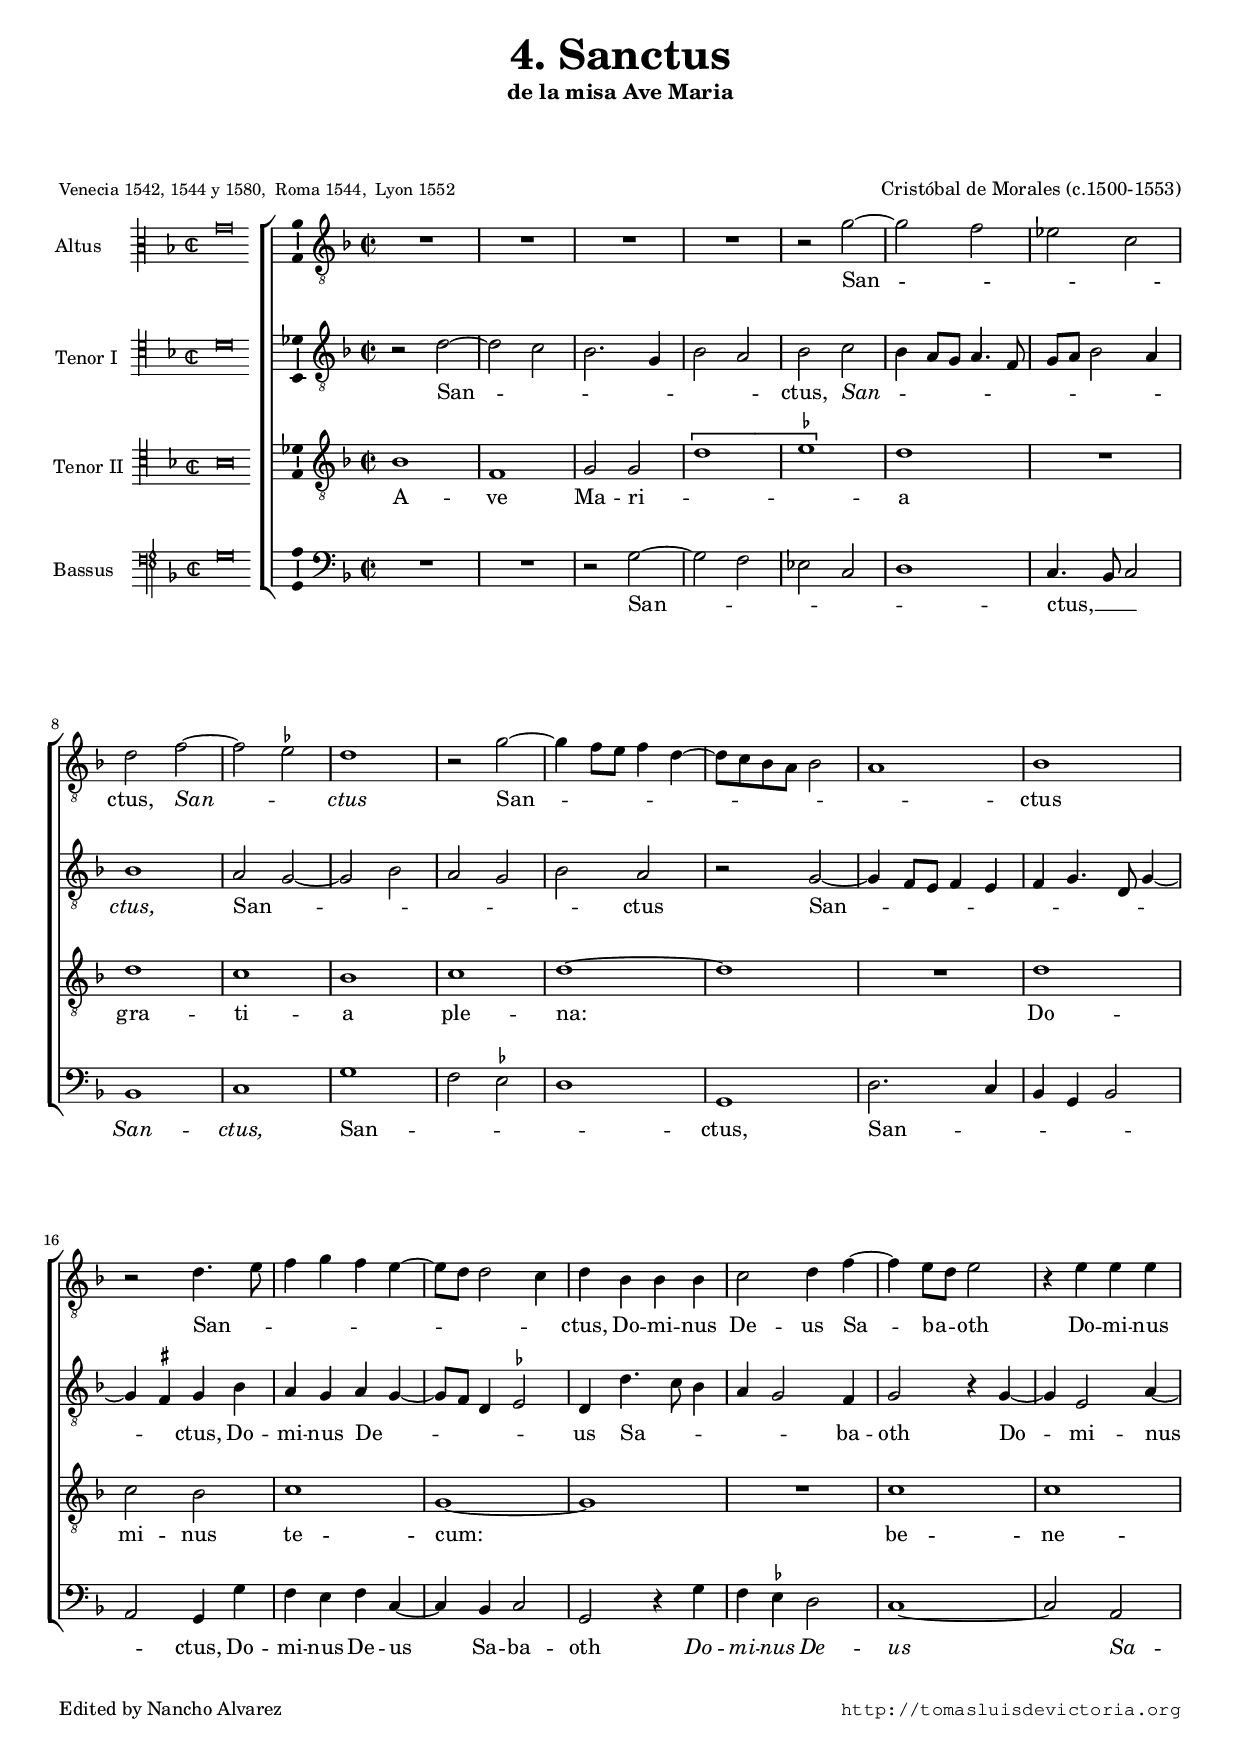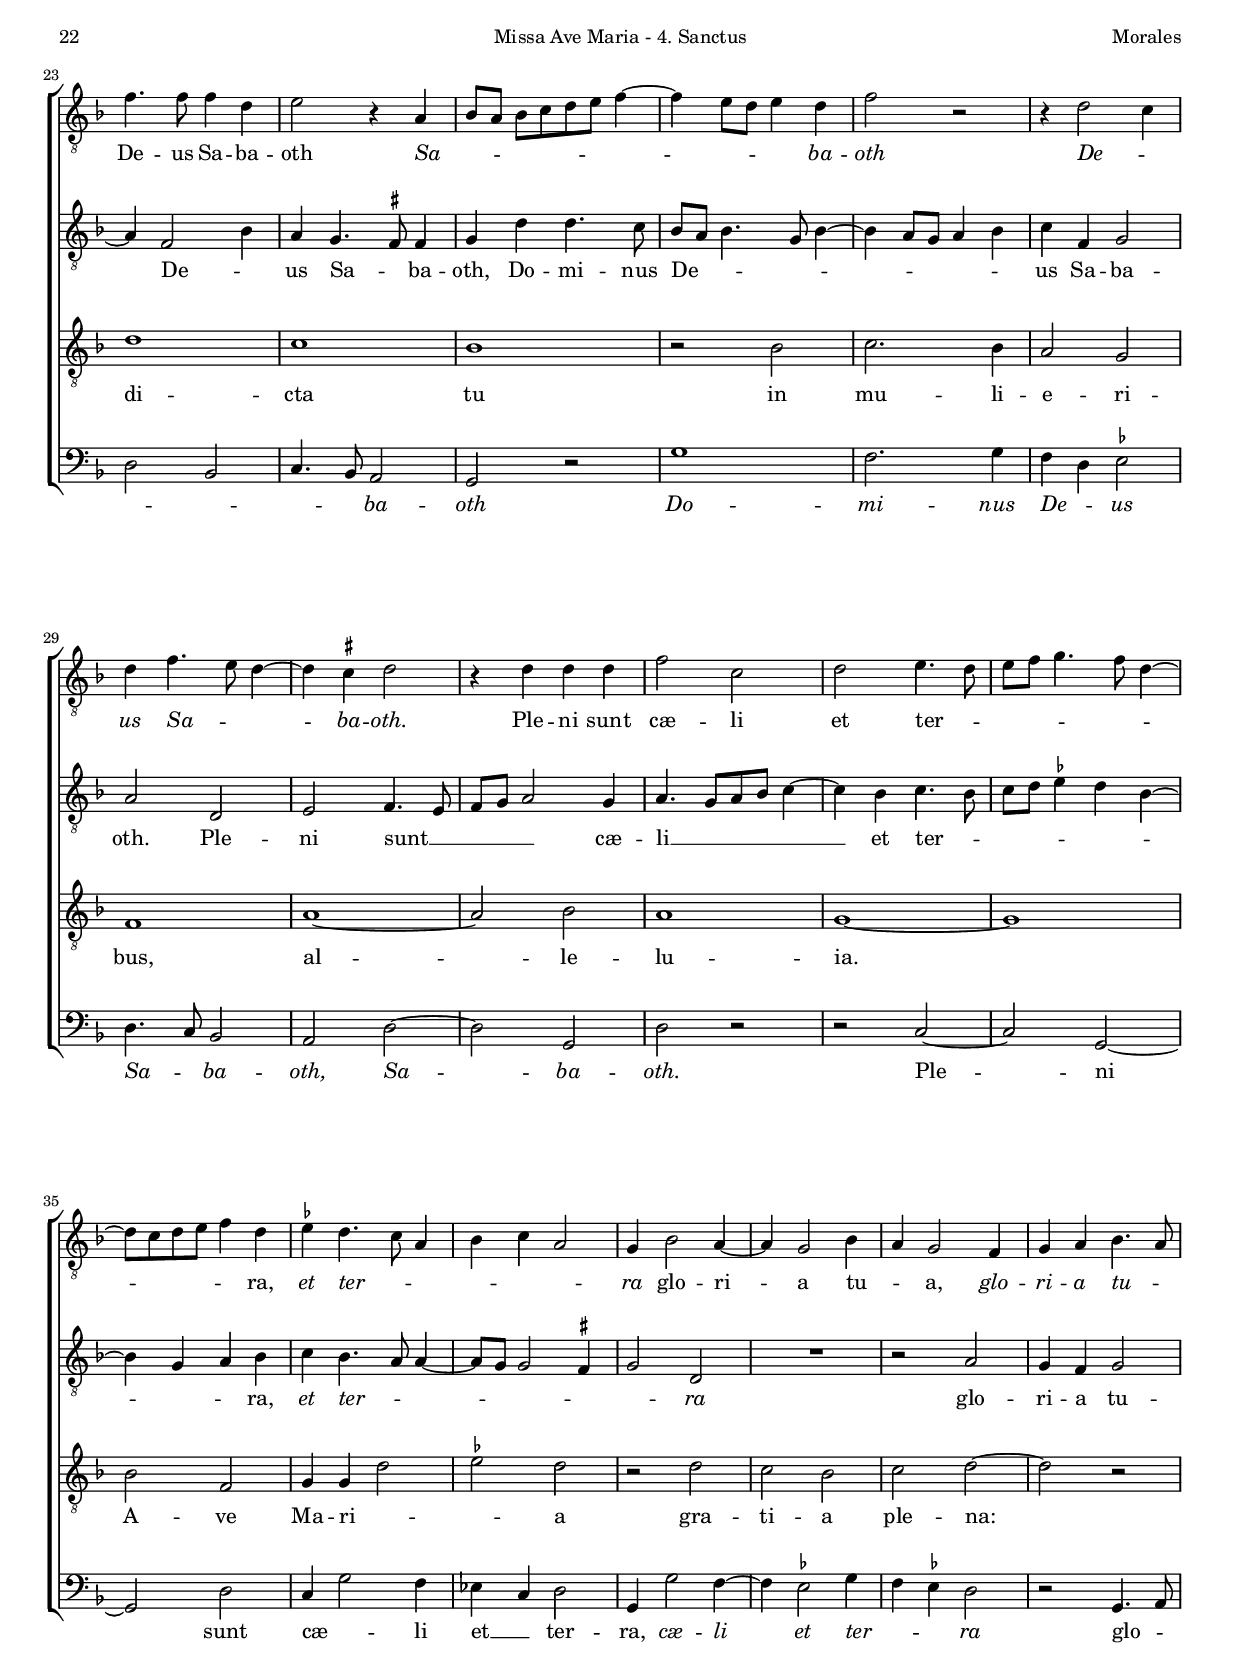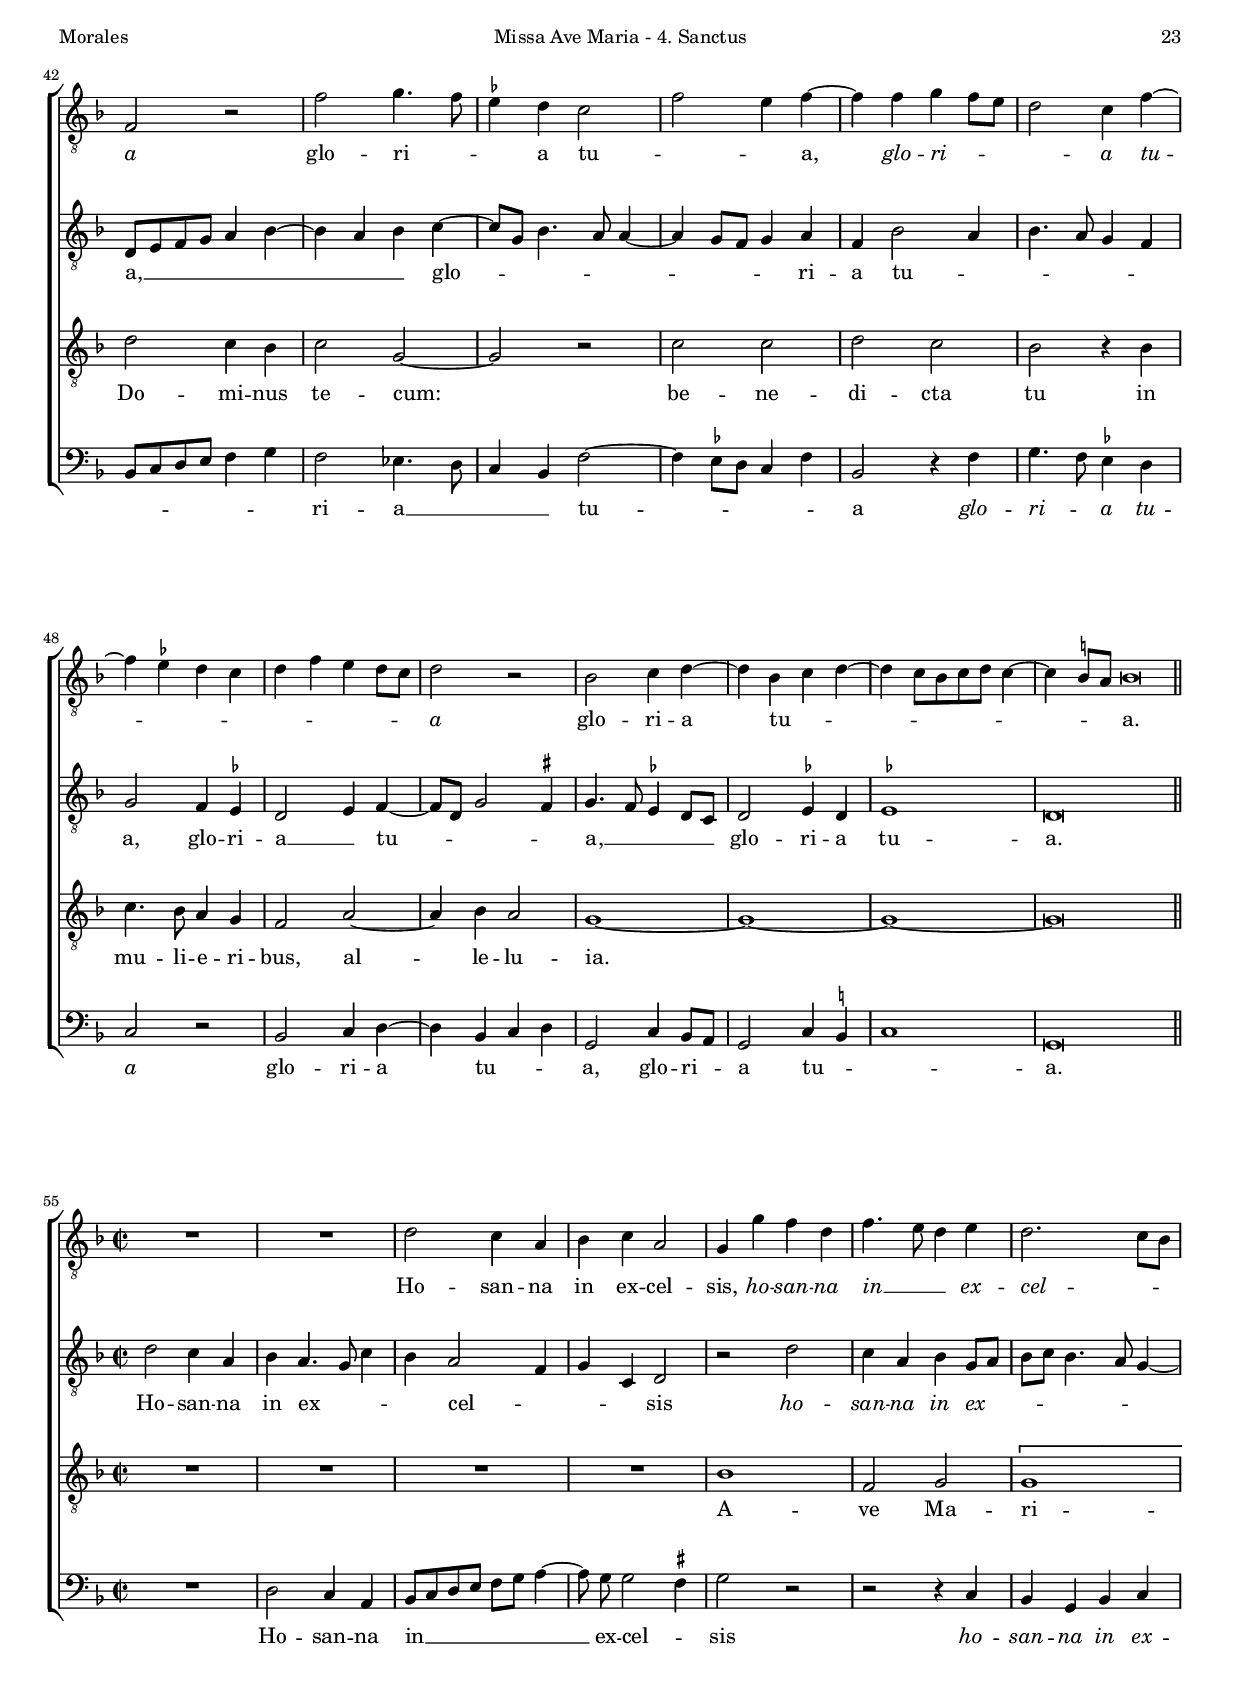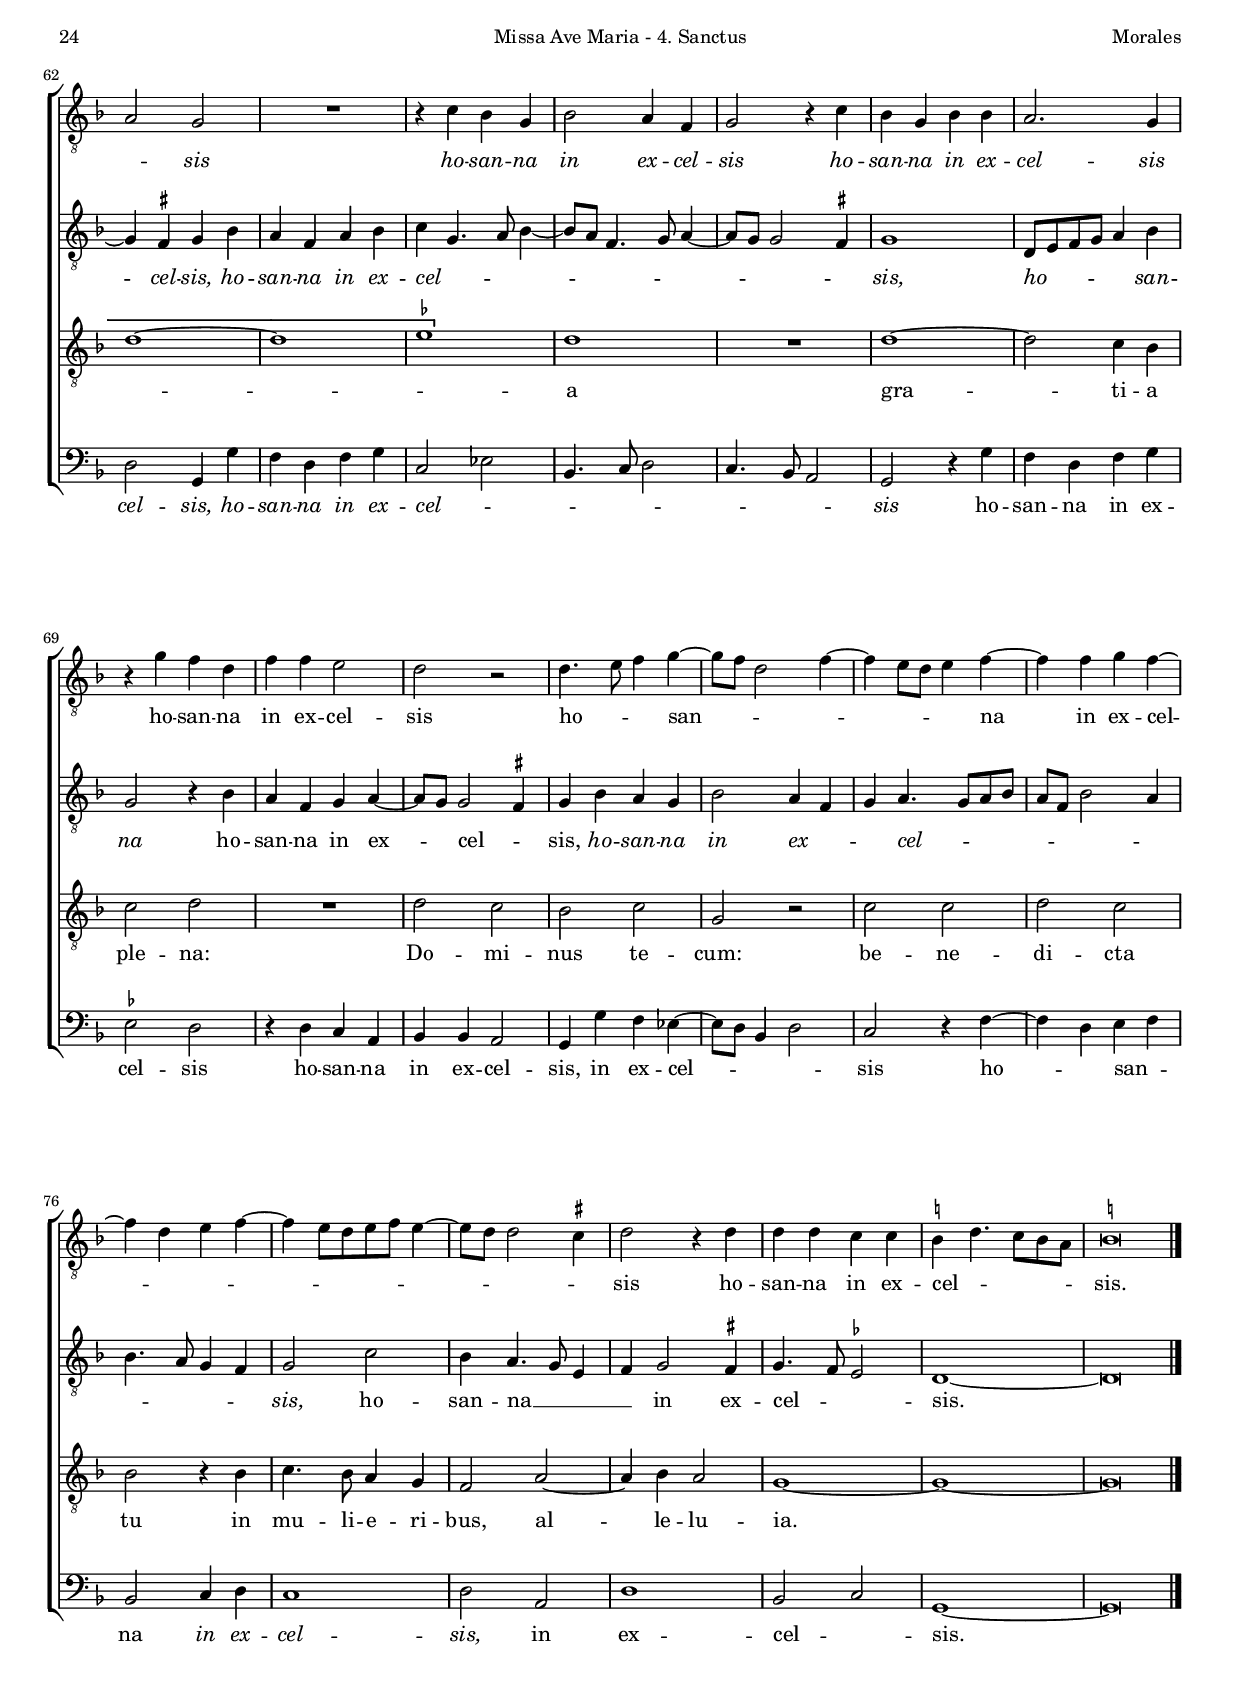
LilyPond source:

\version "2.18.0"

#(set-default-paper-size "a4")
#(set-global-staff-size 16.4)
#(ly:set-option 'point-and-click #f)
%mobile -s15.5 -i3.3

italicas=\override LyricText.font-shape = #'italic
rectas=\override LyricText.font-shape = #'upright
ss=\once \set suggestAccidentals = ##t
incipitwidth = 20

htitle="Missa Ave Maria - 4. Sanctus"
hcomposer="Morales"

\header {
	title=\markup{\fontsize #3 "4. Sanctus"}
	subtitle="de la misa Ave Maria"
	subsubtitle=\markup{\column{" " " " " "}}
	composer="Cristóbal de Morales (c.1500-1553)"
        pdfauthor=\composer
	%opus="(-)"
	poet=\markup{\smaller "Venecia 1542, 1544 y 1580,  Roma 1544,  Lyon 1552"} 
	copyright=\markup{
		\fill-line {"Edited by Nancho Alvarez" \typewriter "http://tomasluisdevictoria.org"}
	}
%	tagline=""
}

global={\key f \major \time 2/2 \skip 1*54 \bar "||" \break
	\override Score.TimeSignature.break-visibility = #'#(#f #t #t)
			\time 2/2 \skip 1*28 \bar "|."
}


cantus=\relative c''{
	R1*4
	r2 g ~
	g2 f
	ees c 
	d f ~
	f \ss ees
	d1
	r2 g ~
	g4 f8 e f4 d ~
	d8 c bes a bes2
	a1 
	bes
	r2 d4. e8
	f4 g f e ~ % CSIC \ss ees
	e8 d d2 c4
	d4 bes bes bes
	c2 d4 f ~
	f e8 d e2
	r4 e e e
	f4. f8 f4 d
	e2 r4 a,
	bes8[ a] bes[ c d e] f4 ~
	f4 e8 d e4 d
	f2 r
	r4 d2 c4
	d f4. e8 d4 ~
	d \ss cis4 d2
	r4 d d d
	f2 c
	d e4. d8
	e f g4. f8 d4 ~
	d8 c d e f4 d 
	\ss ees4 d4. c8 a4
	bes c a2
	g4 bes2 a4 ~
	a g2 bes4
	a g2 f4 
	g a bes4. a8
	f2 r
	f'2 g4. f8
	\ss ees4 d c2
	f2 e4 f ~
	f4 f g f8 e % CSIC \ss ees
	d2 c4 f ~
	f \ss ees d c
	d f e d8 c
	d2 r
	bes2 c4 d ~
	d bes c d ~
	d c8[ bes c d] c4 ~ % CSIC \ss b
	c4 \ss b8 a b\breve*1/4
	R1*2
	d2 c4 a
	bes c a2
	g4 g' f d
	f4. e8 d4 e
	d2. c8 bes
	a2 g
	R1
	r4 c bes g
	bes2 a4 f
	g2 r4 c
	bes g bes bes
	a2. g4
	r4 g' f d
	f f e2
	d r
	d4. e8 f4 g ~
	g8 f d2 f4 ~
	f4 e8 d e4 f ~
	f f g f ~
	f d e f ~
	f e8[ d e f] e4 ~
	e8 d d2 \ss cis4
	d2 r4 d
	d d c c 
	\ss b4 d4. c8 b8 a
	\ss b\breve*1/2
}

altus=\relative c'{
	r2 d ~
	d c 
	bes2. g4
	bes2 a
	bes c
	bes4 a8 g a4. f8
	g a bes2 a4
	bes1
	a2 g ~
	g bes
	a2 g
	bes a
	r g ~
	g4 f8 e f4 e
	f4 g4. d8 g4 ~
	g4 \ss fis4 g4 bes
	a g a g ~
	g8 f d4 \ss ees2
	d4 d'4. c8 bes4
	a g2 f4
	g2 r4 g ~
	g e2 a4 ~
	a f2 bes4
	a4 g4. \ss fis8 fis4
	g4 d' d4. c8
	bes8 a bes4. g8 bes4 ~
	bes a8 g a4 bes
	c4 f, g2
	a d,
	e f4. e8
	f8 g a2 g4
	a4. g8[ a bes] c4 ~% CSIC \ss b
	c4 bes c4. bes8 % CSIC \ss b
	c8 d \ss ees4 d bes ~
	bes g a bes
	c4 bes4. a8 a4 ~
	a8 g g2 \ss fis4 
	g2 d
	R1
	r2 a'
	g4 f g2
	d8 e f g a4 bes ~
	bes a bes c ~
	c8 g bes4. a8 a4 ~
	a g8 f g4 a
	f4 bes2 a4
	bes4. a8 g4 f
	g2 f4 \ss ees4
	d2 e4 f ~
	f8 d g2 \ss fis4
	g4. f8 \ss ees4 d8 c
	d2 \ss ees4 d
	\ss ees1
	d\breve*1/2
	d'2 c4 a
	bes4 a4. g8 c4
	bes4 a2 f4
	g c, d2
	r2 d'
	c4 a bes g8 a
	bes c bes4. a8 g4 ~
	g \ss fis g bes
	a f a bes % CSIC \ss b
	c4 g4. a8 bes4 ~
	bes8 a f4. g8 a4 ~
	a8 g g2 \ss fis4
	g1
	d8 e f g a4 bes
	g2 r4 bes
	a f g a ~
	a8 g g2 \ss fis4
	g4 bes a g
	bes2 a4 f
	g4 a4. g8 a bes
	a f bes2 a4
	bes4. a8 g4 f
	g2 c
	bes4 a4. g8 e4
	f g2 \ss fis4
	g4. f8 \ss ees2
	d1 ~
	d\breve*1/2
}

tenor=\relative c'{
	bes1
	f
	g2 g
	\[d'1
	\ss ees\]
	d1
	R1
	d1
	c bes
	c
	d1 ~
	d
	R1
	d1
	c2 bes
	c1
	g1 ~
	g
	R1
	c1
	c 
	d
	c
	bes
	r2 bes
	c2. bes4
	a2 g
	f1 
	a ~
	a2 bes
	a1
	g ~
	g
	bes2 f
	g4 g d'2
	\ss ees2 d
	r d
	c bes
	c d ~
	d r
	d2 c4 bes
	c2 g ~
	g r
	c2 c
	d2 c
	bes2 r4 bes
	c4. bes8 a4 g
	f2 a ~
	a4 bes a2
	g1 ~
	g ~
	g ~
	g\breve*1/2
	R1*4
	bes1
	f2 g
	\[g1
	d' ~
	d
	\ss ees\]
	d1
	R1
	d1 ~
	d2 c4 bes
	c2 d
	R1
	d2 c
	bes c
	g2 r
	c2 c
	d c
	bes r4 bes
	c4. bes8 a4 g
	f2 a ~
	a4 bes a2
	g1 ~
	g ~
	g\breve*1/2
}

bassus=\relative c'{
	R1*2
	r2 g ~
	g f
	ees c
	d1
	c4. bes8 c2
	bes1
	c 
	g'
	f2 \ss ees
	d1
	g,
	d'2. c4
	bes g bes2
	a2 g4 g'
	f e f c ~
	c bes c2
	g2 r4 g'
	f \ss ees4 d2
	c1 ~
	c2 a
	d bes
	c4. bes8 a2
	g2 r
	g'1
	f2. g4
	f d \ss ees2
	d4. c8 bes2
	a2 d ~
	d g,
	d' r
	r c ~
	c g ~
	g d' 
	c4 g'2 f4
	ees4 c d2
	g,4 g'2 f4 ~
	f \ss ees2 g4
	f \ss ees4 d2
	r2 g,4. a8
	bes c d e f4 g
	f2 ees4. d8
	c4 bes f'2 ~
	f4 \ss ees8 d c4 f
	bes,2 r4 f'
	g4. f8 \ss ees4 d
	c2 r
	bes2 c4 d ~
	d bes c d
	g,2 c4 bes8 a
	g2 c4 \ss b4
	c1 
	g\breve*1/2
	R1
	d'2 c4 a
	bes8 c d e f g a4 ~
	a8 \noBeam g g2 \ss fis4
	g2 r
	r r4 c,
	bes g bes c
	d2 g,4 g'
	f d f g
	c,2 ees
	bes4. c8 d2
	c4. bes8 a2
	g2 r4 g'
	f d f g
	\ss ees2 d % CSIC e
	r4 d c a
	bes bes a2
	g4 g' f ees ~
	ees8 d bes4 d2
	c2 r4 f ~
	f d e f
	bes,2 c4 d
	c1
	d2 a
	d1
	bes2 c % CSIC \ss b
	g1 ~
	g\breve*1/2
}

textocantus=\lyricmode{
San -- _ _ _ ctus,
\italicas 
San -- _ ctus
\rectas 
San -- _ _ _ _ _ _ _ _ _ ctus
San -- _ _ _ _ _ _ _ _ ctus,
Do -- mi -- nus De -- us Sa -- ba -- _ oth
Do -- mi -- nus De -- us Sa -- ba -- oth
\italicas 
Sa -- _ _ _ _ _ _ _ _ _ _ ba -- oth
De -- _ us Sa -- _ _ ba -- oth.
\rectas 
Ple -- ni sunt cæ -- li et ter -- _ _ _ _ _ _ _ _ _ _ ra,
\italicas
et ter -- _ _ _ _ _ ra
\rectas 
glo -- ri -- a tu -- _ a,
\italicas 
glo -- ri -- a tu -- _ a
\rectas 
glo -- ri -- _ _ a tu -- _ _ a,
\italicas 
glo -- ri -- _ _ _ a tu -- _ _ _ _ _ _ _ _ a % CSIC distinto
\rectas 
glo -- ri -- a tu -- _ _ _ _ _ _ _ _ _ a.
Ho -- san -- na in ex -- cel -- sis,
\italicas 
ho -- san -- na in __ _ _ ex -- cel -- _ _ _ sis
ho -- san -- na in ex -- cel -- sis
ho -- san -- na in ex -- cel -- sis
\rectas 
ho -- san -- na in ex -- cel -- sis
ho -- _ _ san -- _ _ _ _ _ _ na
in ex -- cel -- _ _ _ _ _ _ _ _ _ _ _ sis
ho -- san -- na in ex -- cel -- _ _ _ _ sis.
}

textoaltus=\lyricmode{
San -- _ _ _ _ _ ctus,
\italicas 
San -- _ _ _ _ _ _ _ _ _ ctus,
\rectas 
San -- _ _ _ _ _ ctus
San -- _ _ _ _ _ _ _ _ _ ctus,
Do -- mi -- nus De -- _ _ _ _ us Sa -- _ _ _ _ ba -- oth
Do -- mi -- nus De -- _ us Sa -- _ ba -- oth,
Do -- mi -- nus De -- _ _ _ _ _ _ _ _ us Sa -- ba -- oth.
Ple -- ni sunt __ _ _ _ _ cæ -- li __ _ _ _ _ et ter -- _ _ _ _ _ _ _ _ ra,
\italicas 
et ter -- _ _ _ _ _ _ ra 
\rectas 
glo -- ri -- a tu -- a, __ _ _ _ _ _ _ _
glo -- _ _ _ _ _ _ _ ri -- a tu -- _ _ _ _ _ a,
glo -- ri -- a __ _ tu -- _ _ _ a, __ _ _ _ _ 
glo -- ri -- a tu -- a.
Ho -- san -- na in ex -- _ _ _ cel -- _ _ _ sis
\italicas 
ho -- san -- na in ex -- _ _ _ _ _ _ cel -- sis,
ho -- san -- na in ex -- cel -- _ _ _ _ _ _ _ _ _ _ sis,
ho -- _ _ _ _ san -- na
\rectas 
ho -- san -- na in ex -- _ cel -- _ sis,
\italicas 
ho -- san -- na in ex -- _ _ cel -- _ _ _ _ _ _ _ _ _ _ _ sis,
\rectas 
ho -- san -- na __ _ _ _ in ex -- cel -- _ _ sis.
}

textotenor=\lyricmode{
% CSIC añade una segunda letra con el texto "Sanctus, Sanctus, etc.."
A -- ve Ma -- ri -- _ _ a
gra -- ti -- a ple -- na:
Do -- mi -- nus te -- cum:
be -- ne -- di -- cta tu 
in mu -- li -- e -- ri -- bus,
al -- le -- lu -- ia.
A -- ve Ma -- ri -- _ _ a
gra -- ti -- a ple -- na:
Do -- mi -- nus te -- cum:
be -- ne -- di -- cta tu
in mu -- li -- e -- ri -- bus,
al -- le -- lu -- ia.
A -- ve Ma -- ri -- _ _ a
gra -- ti -- a ple -- na:
Do -- mi -- nus te -- cum:
be -- ne -- di -- cta tu
in mu -- li -- e -- ri -- bus,
al -- le -- lu -- ia.
}

textobassus=\lyricmode{
San -- _ _ _ _ ctus, __ _ _ 
\italicas 
San -- ctus,
\rectas 
San -- _ _ _ ctus,
San -- _ _ _ _ _ ctus,
Do -- mi -- nus De -- us Sa -- ba -- oth
\italicas 
Do -- mi -- nus De -- us Sa -- _ _ _ _ ba -- oth
\italicas 
Do -- mi -- nus De -- _ us Sa -- _ ba -- oth,
Sa -- ba -- oth.
\rectas 
Ple -- ni sunt cæ -- _ li et __ _ ter -- ra,
\italicas 
cæ -- li et ter -- _ _ ra
\rectas 
glo -- _ _ _ _ _ _ _ ri -- a __ _ _ _ tu -- _ _ _ _ a
\italicas 
glo -- ri -- _ a tu -- a
\rectas 
glo -- ri -- a tu -- _ _ a,
glo -- ri -- _ a tu -- _ _ a.
Ho -- san -- na in __ _ _ _ _ _ _ ex -- cel -- _ sis
\italicas 
ho -- san -- na in ex -- cel -- sis,
ho -- san -- na in ex -- cel -- _ _ _ _ _ _ _ sis
\rectas
ho -- san -- na in ex -- cel -- sis
ho -- san -- na in ex -- cel -- sis,
in ex -- cel -- _ _ _ sis
ho -- _ san -- _ na
\italicas 
in ex -- cel -- sis,
\rectas 
in ex -- cel -- _ sis.
}


incipitcantus=\markup{
	\score{
		{ 
		\set Staff.instrumentName="Altus     "
		\override NoteHead.style = #'neomensural
		\override Staff.TimeSignature.style = #'neomensural
		\cadenzaOn 
		\clef "petrucci-c3"
		\key f \major
		\time 2/2
		g'\breve
		} 
	\layout { line-width=\incipitwidth indent = 0 }
	}
}

incipitaltus=\markup{
	\score{
		{ 
		\set Staff.instrumentName="Tenor I  "
		\override NoteHead.style = #'neomensural 
		\override Staff.TimeSignature.style = #'neomensural
		\cadenzaOn 
		\clef "petrucci-c4"
		\key f \major
		\time 2/2
		d'\breve
		} 
	\layout { line-width=\incipitwidth indent = 0 }
	}
}


incipittenor=\markup{
	\score{
		{ 
		\set Staff.instrumentName="Tenor II "
		\override NoteHead.style = #'neomensural 
		\override Staff.TimeSignature.style = #'neomensural
		\cadenzaOn 
		\clef "petrucci-c4"
		\key f \major
		\time 2/2
		bes\breve
		} 
	\layout { line-width=\incipitwidth indent=0 }
	}
}

incipitbassus=\markup{
	\score{
		{ 
		\set Staff.instrumentName="Bassus   "
		\override NoteHead.style = #'neomensural
		\override Staff.TimeSignature.style = #'neomensural
		\cadenzaOn 
		\clef "petrucci-f4"
		\key f \major
		\time 2/2
		g\breve
		} 
	\layout { line-width=\incipitwidth indent = 0 }
	}
}


\score {\transpose c' c'{
\new ChoirStaff<<

	\new Staff <<\global
	\new Voice="v1" {
		\set Staff.instrumentName=\incipitcantus
		\clef "G_8"
		\cantus }
	\new Lyrics \lyricsto "v1" {\textocantus }
	>>

	\new Staff <<\global
	\new Voice="v2" {
		\set Staff.instrumentName=\incipitaltus
		\clef "G_8"
		\altus }
	\new Lyrics \lyricsto "v2" {\textoaltus }
	>>
	
	\new Staff <<\global
	\new Voice="v3" {
		\set Staff.instrumentName=\incipittenor
		\clef "G_8"
		\tenor }
	\new Lyrics \lyricsto "v3" {\textotenor }
	>>

	\new Staff <<\global
	\new Voice="v4" {
		\set Staff.instrumentName=\incipitbassus
		\clef "bass"
		\bassus }
	\new Lyrics \lyricsto "v4" {\textobassus }
	>>
	
>>

	} % transpose

\layout{ 
	\context {\Lyrics 
		\override VerticalAxisGroup.staff-affinity = #UP
		\override VerticalAxisGroup.nonstaff-relatedstaff-spacing =
			#'((basic-distance . 0) (minimum-distance . 0) (padding . 1))
		\override LyricText.font-size = #1.2
		\override LyricHyphen.minimum-distance = #0.5
	}
	\context {\Score 
		\override BarNumber.padding = #2 
	}
	\context {\Voice 
		%melismaBusyProperties = #'()
		%autoBeaming = ##f
	}
	%\context { \Staff \RemoveEmptyStaves }
	\context {\Staff 
		\override VerticalAxisGroup.staff-staff-spacing =
			#'((basic-distance . 11) (minimum-distance . 0) (padding . 1))
		\consists Ambitus_engraver 
		\override LigatureBracket.padding = #1
	}
}

%\midi {\tempo 4 = 100}

}


\paper{
	evenHeaderMarkup=\markup  \fill-line { \fromproperty #'page:page-number-string \htitle \hcomposer }
	oddHeaderMarkup= \markup  \fill-line { \on-the-fly #not-first-page \hcomposer \on-the-fly #not-first-page \htitle \on-the-fly #not-first-page \fromproperty #'page:page-number-string }
	%system-count=8
	ragged-last-bottom = ##f
	indent=3.6\cm
	system-system-spacing =
	#'((basic-distance . 20) (minimum-distance . 0) (padding . 5))
	top-system-spacing = % header
	#'((basic-distance . 8) (minimum-distance . 0) (padding . 0))
	last-bottom-spacing = % footer
	#'((basic-distance . 12) (minimum-distance . 0) (padding . 0))
	%top-markup-spacing #'basic-distance = 0
	markup-system-spacing #'basic-distance = 20


first-page-number=21
}